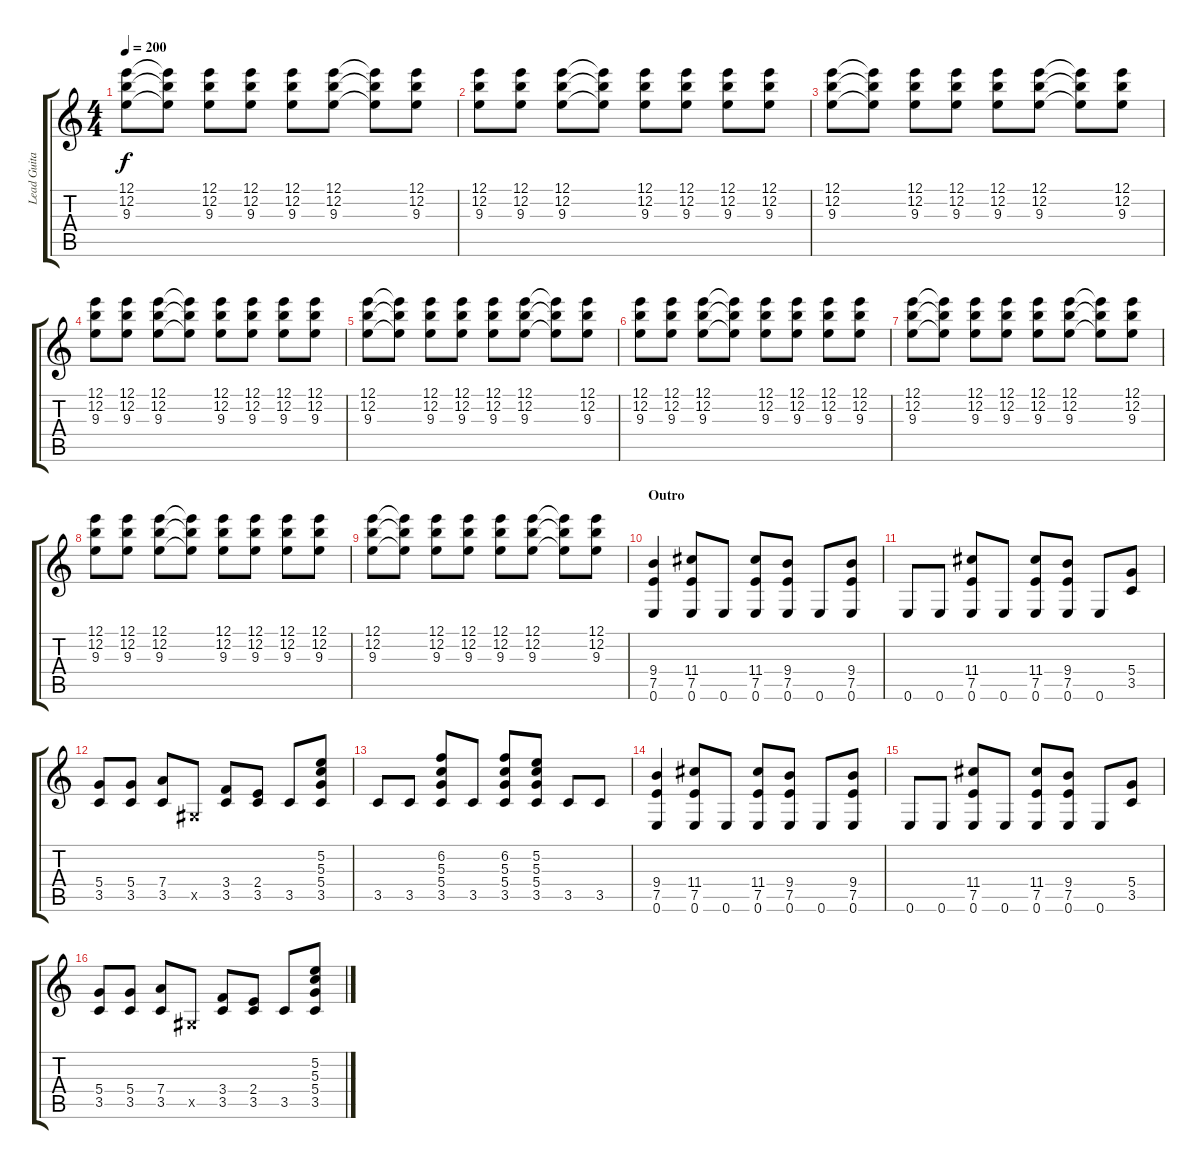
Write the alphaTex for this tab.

\track ("Lead Guitar" "Lead Guita") {instrument distortionguitar}
\staff {score tabs}
\tuning (E4 B3 G3 D3 A2 E2) {hide}
\ts (4 4)
\tempo 200
\clef g2
\ks c
(12.1 12.2 9.3).8{dy f} (12.1{t} 12.2{t} 9.3{t}).8 (12.1 12.2 9.3).8 (12.1 12.2 9.3).8 (12.1 12.2 9.3).8 (12.1 12.2 9.3).8 (12.1{t} 12.2{t} 9.3{t}).8 (12.1 12.2 9.3).8 |
(12.1 12.2 9.3).8 (12.1 12.2 9.3).8 (12.1 12.2 9.3).8 (12.1{t} 12.2{t} 9.3{t}).8 (12.1 12.2 9.3).8 (12.1 12.2 9.3).8 (12.1 12.2 9.3).8 (12.1 12.2 9.3).8 |
(12.1 12.2 9.3).8 (12.1{t} 12.2{t} 9.3{t}).8 (12.1 12.2 9.3).8 (12.1 12.2 9.3).8 (12.1 12.2 9.3).8 (12.1 12.2 9.3).8 (12.1{t} 12.2{t} 9.3{t}).8 (12.1 12.2 9.3).8 |
(12.1 12.2 9.3).8 (12.1 12.2 9.3).8 (12.1 12.2 9.3).8 (12.1{t} 12.2{t} 9.3{t}).8 (12.1 12.2 9.3).8 (12.1 12.2 9.3).8 (12.1 12.2 9.3).8 (12.1 12.2 9.3).8 |
(12.1 12.2 9.3).8 (12.1{t} 12.2{t} 9.3{t}).8 (12.1 12.2 9.3).8 (12.1 12.2 9.3).8 (12.1 12.2 9.3).8 (12.1 12.2 9.3).8 (12.1{t} 12.2{t} 9.3{t}).8 (12.1 12.2 9.3).8 |
(12.1 12.2 9.3).8 (12.1 12.2 9.3).8 (12.1 12.2 9.3).8 (12.1{t} 12.2{t} 9.3{t}).8 (12.1 12.2 9.3).8 (12.1 12.2 9.3).8 (12.1 12.2 9.3).8 (12.1 12.2 9.3).8 |
(12.1 12.2 9.3).8 (12.1{t} 12.2{t} 9.3{t}).8 (12.1 12.2 9.3).8 (12.1 12.2 9.3).8 (12.1 12.2 9.3).8 (12.1 12.2 9.3).8 (12.1{t} 12.2{t} 9.3{t}).8 (12.1 12.2 9.3).8 |
(12.1 12.2 9.3).8 (12.1 12.2 9.3).8 (12.1 12.2 9.3).8 (12.1{t} 12.2{t} 9.3{t}).8 (12.1 12.2 9.3).8 (12.1 12.2 9.3).8 (12.1 12.2 9.3).8 (12.1 12.2 9.3).8 |
(12.1 12.2 9.3).8 (12.1{t} 12.2{t} 9.3{t}).8 (12.1 12.2 9.3).8 (12.1 12.2 9.3).8 (12.1 12.2 9.3).8 (12.1 12.2 9.3).8 (12.1{t} 12.2{t} 9.3{t}).8 (12.1 12.2 9.3).8 |
\section ("" "Outro")
(9.4 7.5 0.6).4 (11.4 7.5 0.6).8 0.6.8 (11.4 7.5 0.6).8 (9.4 7.5 0.6).8 0.6.8 (9.4 7.5 0.6).8 |
0.6.8 0.6.8 (11.4 7.5 0.6).8 0.6.8 (11.4 7.5 0.6).8 (9.4 7.5 0.6).8 0.6.8 (5.4 3.5).8 |
(5.4 3.5).8 (5.4 3.5).8 (7.4 3.5).8 -1.5{x}.8 (3.4 3.5).8 (2.4 3.5).8 3.5.8 (5.2 5.3 5.4 3.5).8 |
3.5.8 3.5.8 (6.2 5.3 5.4 3.5).8 3.5.8 (6.2 5.3 5.4 3.5).8 (5.2 5.3 5.4 3.5).8 3.5.8 3.5.8 |
(9.4 7.5 0.6).4 (11.4 7.5 0.6).8 0.6.8 (11.4 7.5 0.6).8 (9.4 7.5 0.6).8 0.6.8 (9.4 7.5 0.6).8 |
0.6.8 0.6.8 (11.4 7.5 0.6).8 0.6.8 (11.4 7.5 0.6).8 (9.4 7.5 0.6).8 0.6.8 (5.4 3.5).8 |
(5.4 3.5).8 (5.4 3.5).8 (7.4 3.5).8 -1.5{x}.8 (3.4 3.5).8 (2.4 3.5).8 3.5.8 (5.2 5.3 5.4 3.5).8
